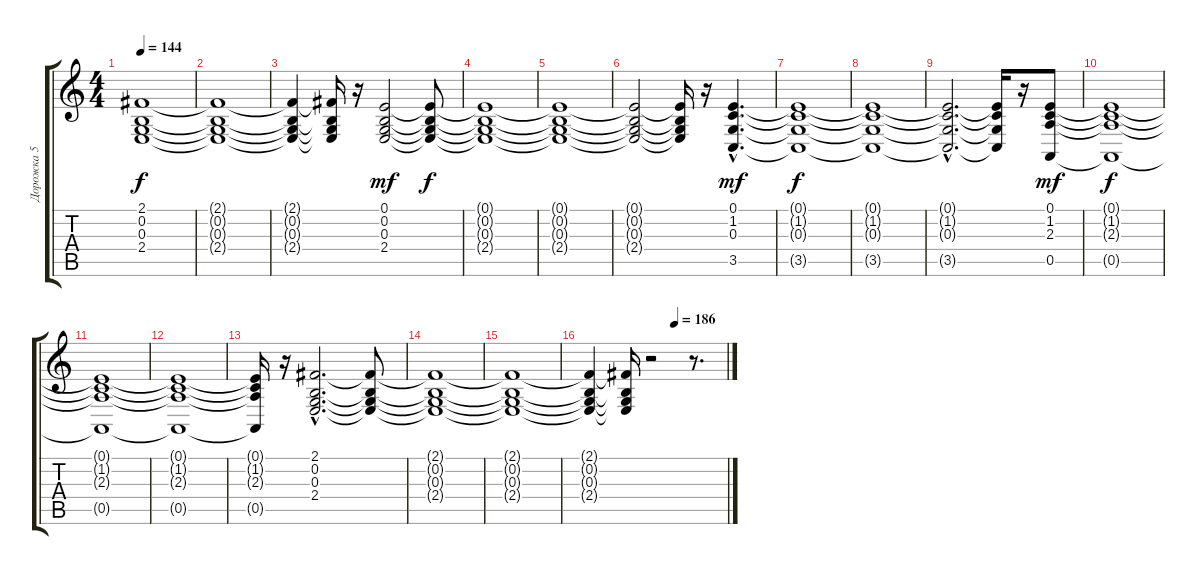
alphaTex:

\track ("Дорожка 5" "Дорожка 5") {instrument stringensemble1}
\staff {score tabs}
\tuning (E4 B3 G3 D3 A2 E2) {hide}
\ts (4 4)
\tempo 144
\clef g2
\ks c
(2.1{t} 0.2{t} 0.3{t} 2.4{t}).1{dy f} |
(2.1{t} 0.2{t} 0.3{t} 2.4{t}).1 |
(2.1{t} 0.2{t} 0.3{t} 2.4{t}).4 (2.1{t} 0.2{t} 0.3{t} 2.4{t}).16 r.16 (0.1 0.2 0.3 2.4).2{dy mf} (0.1{t} 0.2{t} 0.3{t} 2.4{t}).8{dy f} |
(0.1{t} 0.2{t} 0.3{t} 2.4{t}).1 |
(0.1{t} 0.2{t} 0.3{t} 2.4{t}).1 |
(0.1{t} 0.2{t} 0.3{t} 2.4{t}).2 (0.1{t} 0.2{t} 0.3{t} 2.4{t}).16 r.16 (0.1{hac} 1.2{hac} 0.3{hac} 3.5{hac}).4{d dy mf} |
(0.1{t} 1.2{t} 0.3{t} 3.5{t}).1{dy f} |
(0.1{t} 1.2{t} 0.3{t} 3.5{t}).1 |
(0.1{hac t} 1.2{hac t} 0.3{hac t} 3.5{hac t}).2{d} (0.1{t} 1.2{t} 0.3{t} 3.5{t}).16 r.16 (0.1 1.2 2.3 0.5).8{dy mf} |
(0.1{t} 1.2{t} 2.3{t} 0.5{t}).1{dy f} |
(0.1{t} 1.2{t} 2.3{t} 0.5{t}).1 |
(0.1{t} 1.2{t} 2.3{t} 0.5{t}).1 |
(0.1{t} 1.2{t} 2.3{t} 0.5{t}).16 r.16 (2.1{hac} 0.2{hac} 0.3{hac} 2.4{hac}).2{d} (2.1{t} 0.2{t} 0.3{t} 2.4{t}).8 |
(2.1{t} 0.2{t} 0.3{t} 2.4{t}).1 |
(2.1{t} 0.2{t} 0.3{t} 2.4{t}).1 |
\tempo (186 0.625)
(2.1{t} 0.2{t} 0.3{t} 2.4{t}).4 (2.1{t} 0.2{t} 0.3{t} 2.4{t}).16 r.2 r.8{d}
